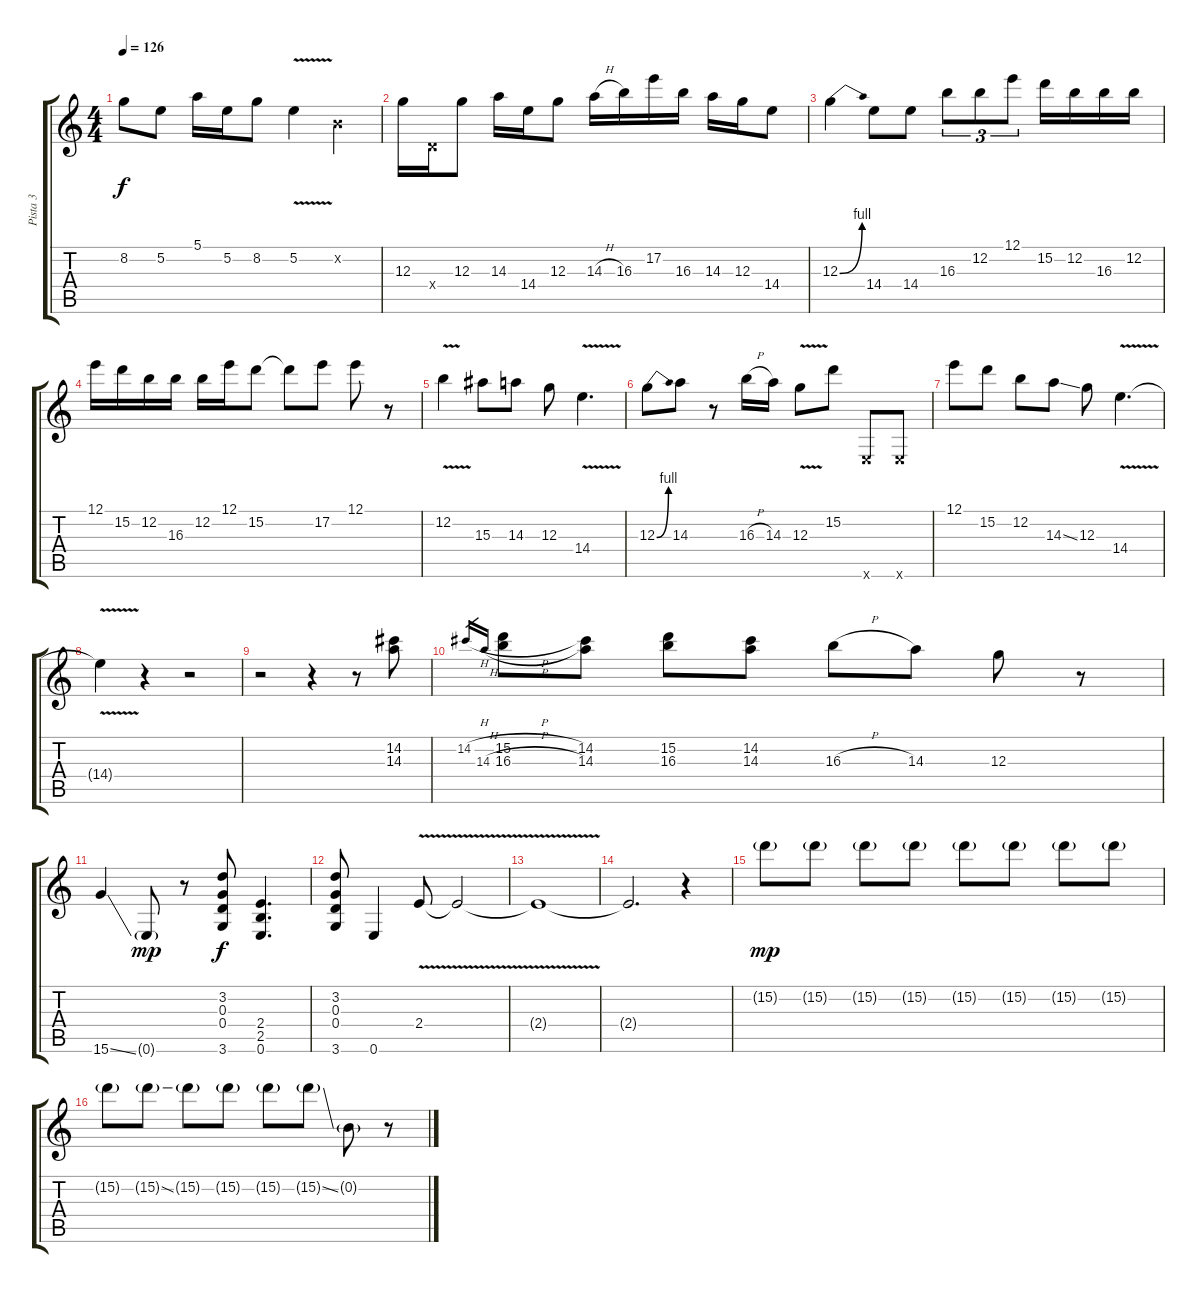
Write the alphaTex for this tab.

\track ("Pista 3" "Pista 3") {instrument distortionguitar}
\staff {score tabs}
\tuning (E4 B3 G3 D3 A2 E2) {hide}
\ts (4 4)
\tempo 126
\clef g2
\ks c
8.2.8{dy f} 5.2.8 5.1.16 5.2.16 8.2.8 5.2{v}.4 0.2{x}.4 |
12.3.16 0.4{x}.16 12.3.8 14.3.16 14.4.16 12.3.8 14.3{h}.16 16.3.16 17.2.16 16.3.16 14.3.16 12.3.16 14.4.8 |
12.3{be (bend 0 0 60 4)}.4 14.4.8 14.4.8 16.3.8{tu (3 2)} 12.2.8{tu (3 2)} 12.1.8{tu (3 2)} 15.2.16 12.2.16 16.3.16 12.2.16 |
12.1.16 15.2.16 12.2.16 16.3.16 12.2.16 12.1.16 15.2.8 15.2{t}.8 17.2.8 12.1.8 r.8 |
12.2{v}.4 15.3.8 14.3.8 12.3.8 14.4{v}.4{d} |
12.3{be (bend 0 0 60 4)}.8 14.3.8 r.8 16.3{h}.16 14.3.16 12.3{v}.8 15.2.8 0.6{x}.8 0.6{x}.8 |
12.1.8 15.2.8 12.2.8 14.3{ss}.8 12.3.8 14.4{v}.4{d} |
14.4{t}.4 r.4 r.2 |
r.2 r.4 r.8 (14.2 14.3).8 |
14.2{h}.16{gr} 14.3{h}.16{gr} (15.2{h} 16.3{h}).8 (14.2 14.3).8 (15.2 16.3).8 (14.2 14.3).8 16.3{h}.8 14.3.8 12.3.8 r.8 |
15.6{ss}.4 0.6{g}.8{dy mp} r.8 (3.2 0.3 0.4 3.6).8{dy f volume 7} (2.4 2.5 0.6).4{d} |
(3.2 0.3 0.4 3.6).8 0.6.4 2.4{v}.8 2.4{v t}.2 |
2.4{t}.1 |
2.4{t}.2{d} r.4 |
15.2{g}.8{dy mp} 15.2{g}.8 15.2{g}.8 15.2{g}.8 15.2{g}.8 15.2{g}.8 15.2{g}.8 15.2{g}.8 |
15.2{g}.8 15.2{ss g}.8 15.2{g}.8 15.2{g}.8 15.2{g}.8 15.2{ss g}.8 0.2{g}.8 r.8
